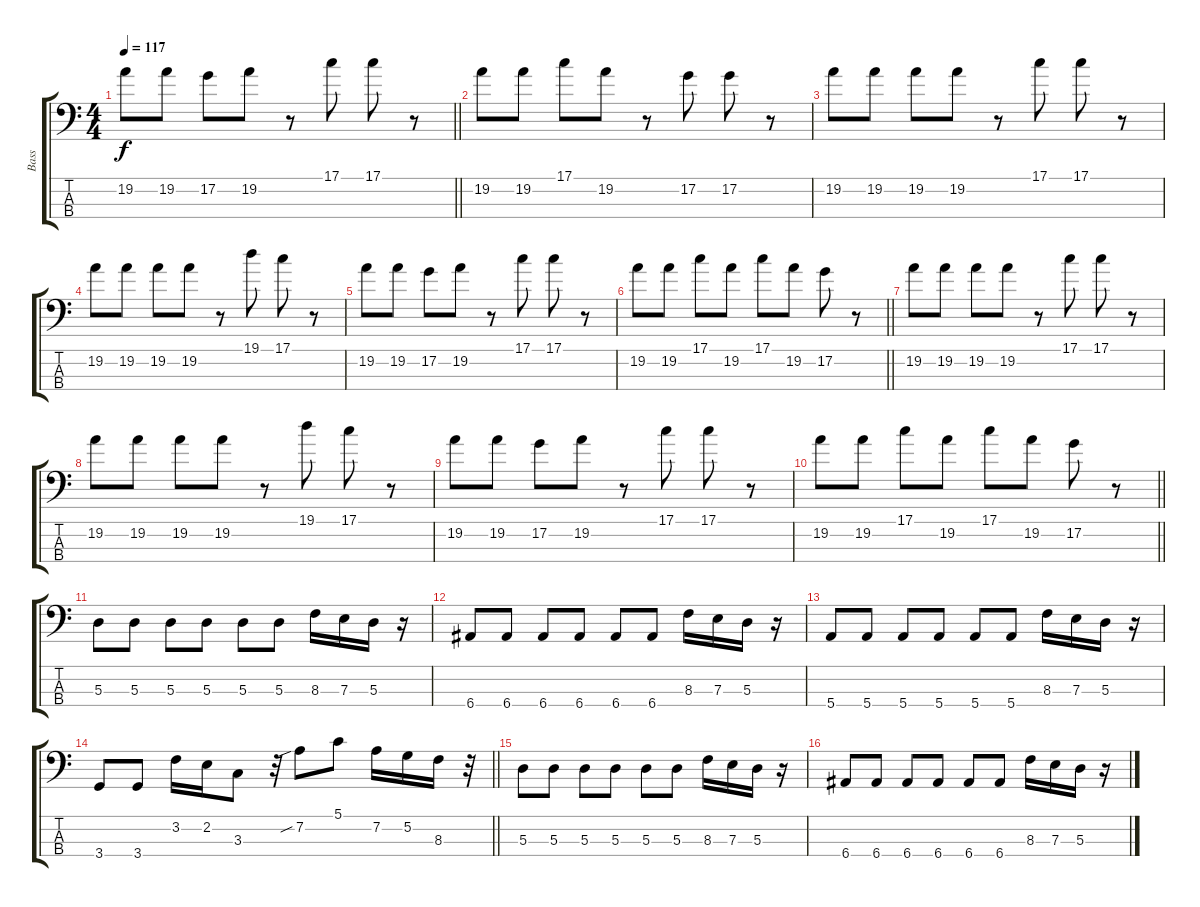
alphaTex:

\track ("Bass" "Bass") {instrument electricbassfinger}
\staff {score tabs}
\tuning (G2 D2 A1 E1) {hide}
\ts (4 4)
\tempo 117
\clef f4
\barLineRight lightlight
\ks c
19.2.8{dy f} 19.2.8 17.2.8 19.2.8 r.8 17.1.8 17.1.8 r.8 |
19.2.8 19.2.8 17.1.8 19.2.8 r.8 17.2.8 17.2.8 r.8 |
19.2.8 19.2.8 19.2.8 19.2.8 r.8 17.1.8 17.1.8 r.8 |
19.2.8 19.2.8 19.2.8 19.2.8 r.8 19.1.8 17.1.8 r.8 |
19.2.8 19.2.8 17.2.8 19.2.8 r.8 17.1.8 17.1.8 r.8 |
\barLineRight lightlight
19.2.8 19.2.8 17.1.8 19.2.8 17.1.8 19.2.8 17.2.8 r.8 |
19.2.8 19.2.8 19.2.8 19.2.8 r.8 17.1.8 17.1.8 r.8 |
19.2.8 19.2.8 19.2.8 19.2.8 r.8 19.1.8 17.1.8 r.8 |
19.2.8 19.2.8 17.2.8 19.2.8 r.8 17.1.8 17.1.8 r.8 |
\barLineRight lightlight
19.2.8 19.2.8 17.1.8 19.2.8 17.1.8 19.2.8 17.2.8 r.8 |
5.3.8 5.3.8 5.3.8 5.3.8 5.3.8 5.3.8 8.3.16 7.3.16 5.3.16 r.16 |
6.4.8 6.4.8 6.4.8 6.4.8 6.4.8 6.4.8 8.3.16 7.3.16 5.3.16 r.16 |
5.4.8 5.4.8 5.4.8 5.4.8 5.4.8 5.4.8 8.3.16 7.3.16 5.3.16 r.16 |
\barLineRight lightlight
3.4.8 3.4.8 3.2.16 2.2.16 3.3.8 r.32 7.2{sib}.8 5.1.8 7.2.16 5.2.16 8.3.16 r.32 |
5.3.8 5.3.8 5.3.8 5.3.8 5.3.8 5.3.8 8.3.16 7.3.16 5.3.16 r.16 |
6.4.8 6.4.8 6.4.8 6.4.8 6.4.8 6.4.8 8.3.16 7.3.16 5.3.16 r.16
